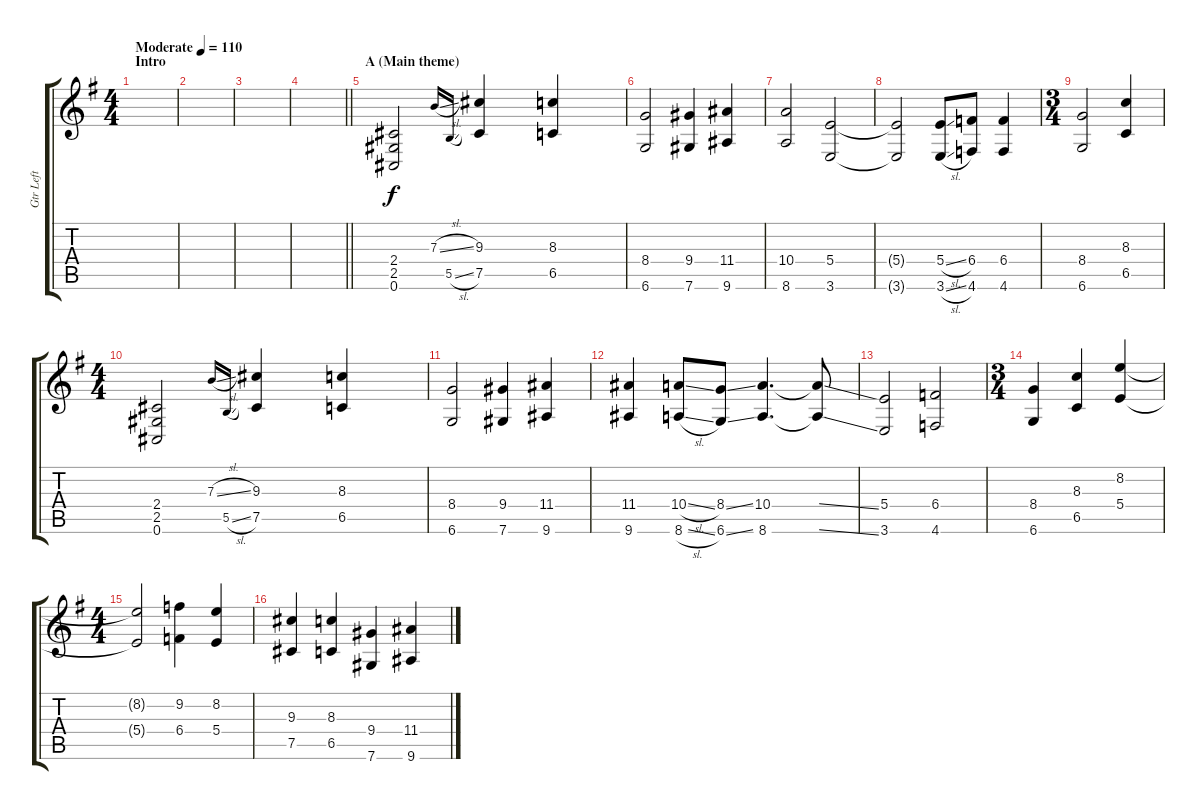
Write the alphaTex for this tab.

\track ("Gtr Left" "Gtr Left") {instrument distortionguitar}
\staff {score tabs}
\tuning (Db4 Ab3 E3 B2 Gb2 Db2) {hide}
\ts (4 4)
\section ("" "Intro")
\tempo (110 "Moderate")
\clef g2
\ks eminor
|
|
|
\barLineRight lightlight
|
\section ("" "A (Main theme)")
(2.4 2.5 0.6).2 7.3{sl}.16{gr onbeat} 5.5{sl}.16{gr onbeat} (9.3 7.5).4 (8.3 6.5).4 |
(8.4 6.6).2 (9.4 7.6).4 (11.4 9.6).4 |
(10.4 8.6).2 (5.4 3.6).2 |
(5.4{t} 3.6{t}).2 (5.4{sl} 3.6{sl}).8 (6.4 4.6).8 (6.4 4.6).4 |
\ts (3 4)
(8.4 6.6).2 (8.3 6.5).4 |
\ts (4 4)
(2.4 2.5 0.6).2 7.3{sl}.16{gr onbeat} 5.5{sl}.16{gr onbeat} (9.3 7.5).4 (8.3 6.5).4 |
(8.4 6.6).2 (9.4 7.6).4 (11.4 9.6).4 |
(11.4 9.6).4 (10.4{sl} 8.6{sl}).8 (8.4{ss} 6.6{ss}).8 (10.4 8.6).4{d} (10.4{ss t} 8.6{ss t}).8 |
(5.4 3.6).2 (6.4 4.6).2 |
\ts (3 4)
(8.4 6.6).4 (8.3 6.5).4 (8.2 5.4).4 |
\ts (4 4)
(8.2{t} 5.4{t}).2 (9.2 6.4).4 (8.2 5.4).4 |
(9.3 7.5).4 (8.3 6.5).4 (9.4 7.6).4 (11.4 9.6).4
